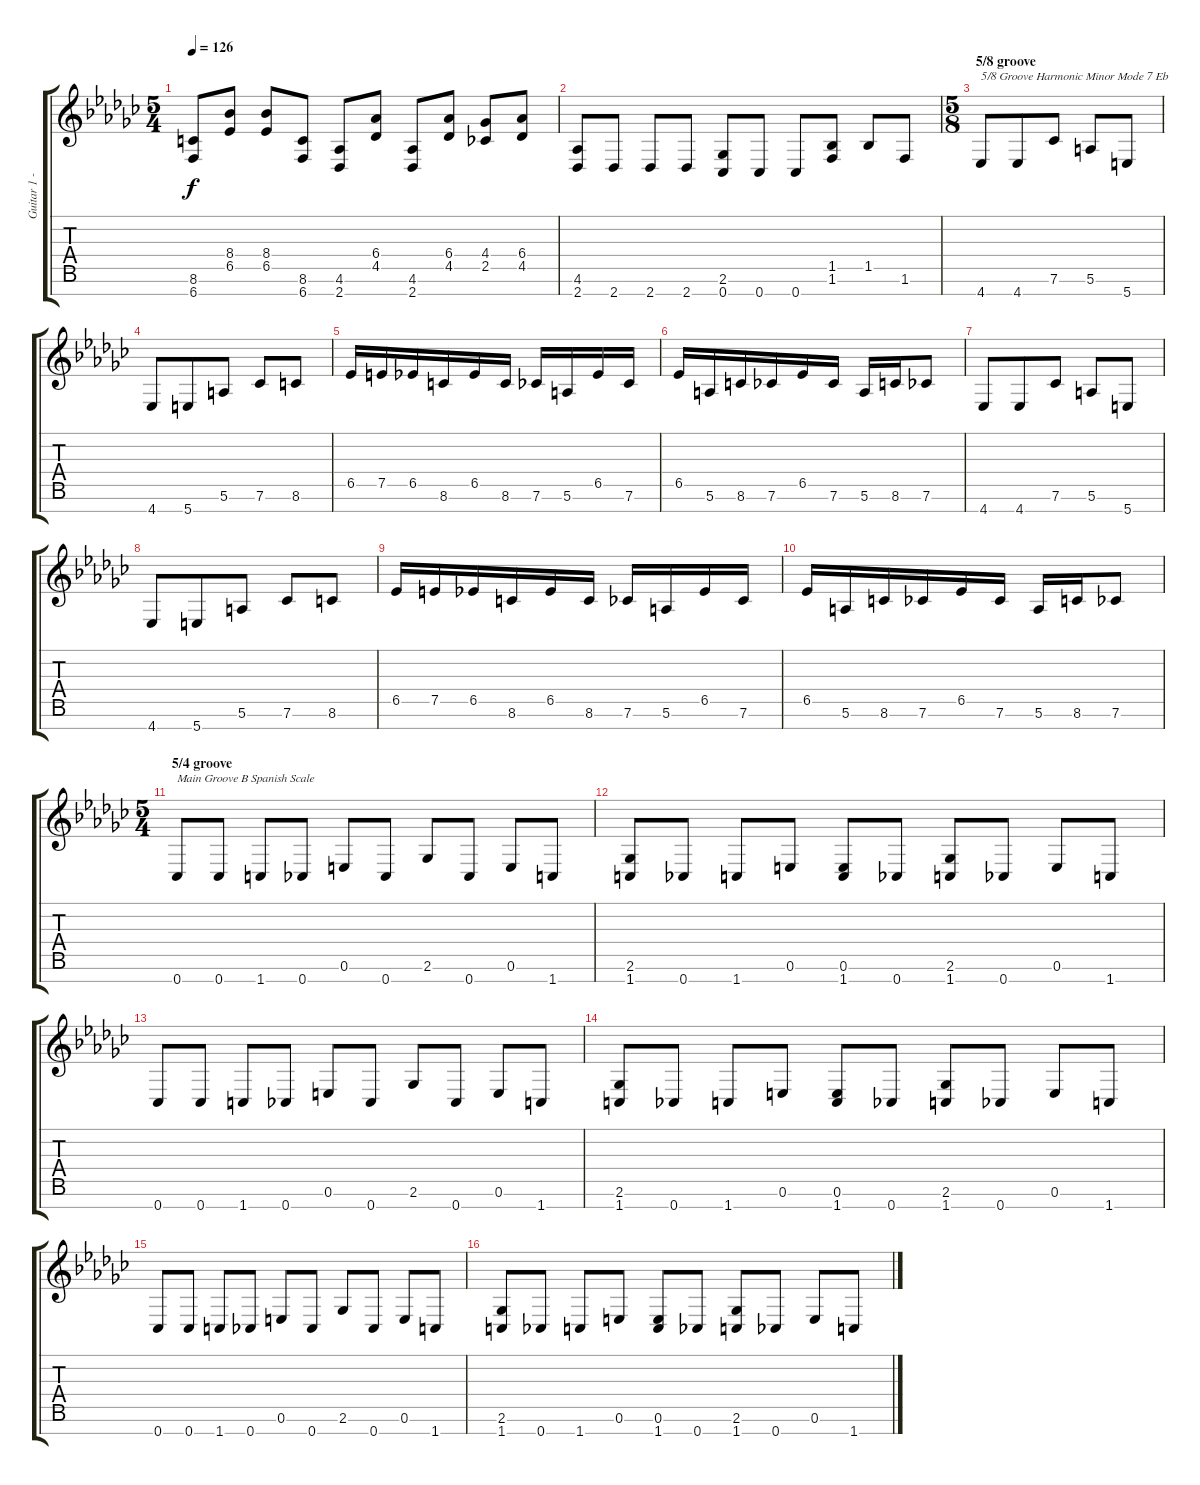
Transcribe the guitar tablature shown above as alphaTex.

\track ("Guitar 1 - Main Guitar" "Guitar 1 -") {instrument acousticguitarsteel}
\staff {score tabs}
\tuning (E4 B3 G3 D3 A2 E2 B1) {hide}
\ts (5 4)
\tempo 126
\clef g2
\ks ebminor
(8.6 6.7).8{dy f} (8.4 6.5).8 (8.4 6.5).8 (8.6 6.7).8 (4.6 2.7).8 (6.4 4.5).8 (4.6 2.7).8 (6.4 4.5).8 (4.4 2.5).8 (6.4 4.5).8 |
(4.6 2.7).8 2.7.8 2.7.8 2.7.8 (2.6 0.7).8 0.7.8 0.7.8 (1.5 1.6).8 1.5.8 1.6.8 |
\ts (5 8)
\section ("" "5/8 groove")
4.7.8{txt "5/8 Groove Harmonic Minor Mode 7 Eb" volume 15 instrument distortionguitar} 4.7.8 7.6.8 5.6.8 5.7.8 |
4.7.8 5.7.8 5.6.8 7.6.8 8.6.8 |
6.5.16 7.5.16 6.5.16 8.6.16 6.5.16 8.6.16 7.6.16 5.6.16 6.5.16 7.6.16 |
6.5.16 5.6.16 8.6.16 7.6.16 6.5.16 7.6.16 5.6.16 8.6.16 7.6.8 |
4.7.8 4.7.8 7.6.8 5.6.8 5.7.8 |
4.7.8 5.7.8 5.6.8 7.6.8 8.6.8 |
6.5.16 7.5.16 6.5.16 8.6.16 6.5.16 8.6.16 7.6.16 5.6.16 6.5.16 7.6.16 |
6.5.16 5.6.16 8.6.16 7.6.16 6.5.16 7.6.16 5.6.16 8.6.16 7.6.8 |
\ts (5 4)
\section ("" "5/4 groove")
0.7.8{txt "Main Groove B Spanish Scale"} 0.7.8 1.7.8 0.7.8 0.6.8 0.7.8 2.6.8 0.7.8 0.6.8 1.7.8 |
(2.6 1.7).8 0.7.8 1.7.8 0.6.8 (0.6 1.7).8 0.7.8 (2.6 1.7).8 0.7.8 0.6.8 1.7.8 |
0.7.8 0.7.8 1.7.8 0.7.8 0.6.8 0.7.8 2.6.8 0.7.8 0.6.8 1.7.8 |
(2.6 1.7).8 0.7.8 1.7.8 0.6.8 (0.6 1.7).8 0.7.8 (2.6 1.7).8 0.7.8 0.6.8 1.7.8 |
0.7.8 0.7.8 1.7.8 0.7.8 0.6.8 0.7.8 2.6.8 0.7.8 0.6.8 1.7.8 |
(2.6 1.7).8 0.7.8 1.7.8 0.6.8 (0.6 1.7).8 0.7.8 (2.6 1.7).8 0.7.8 0.6.8 1.7.8
